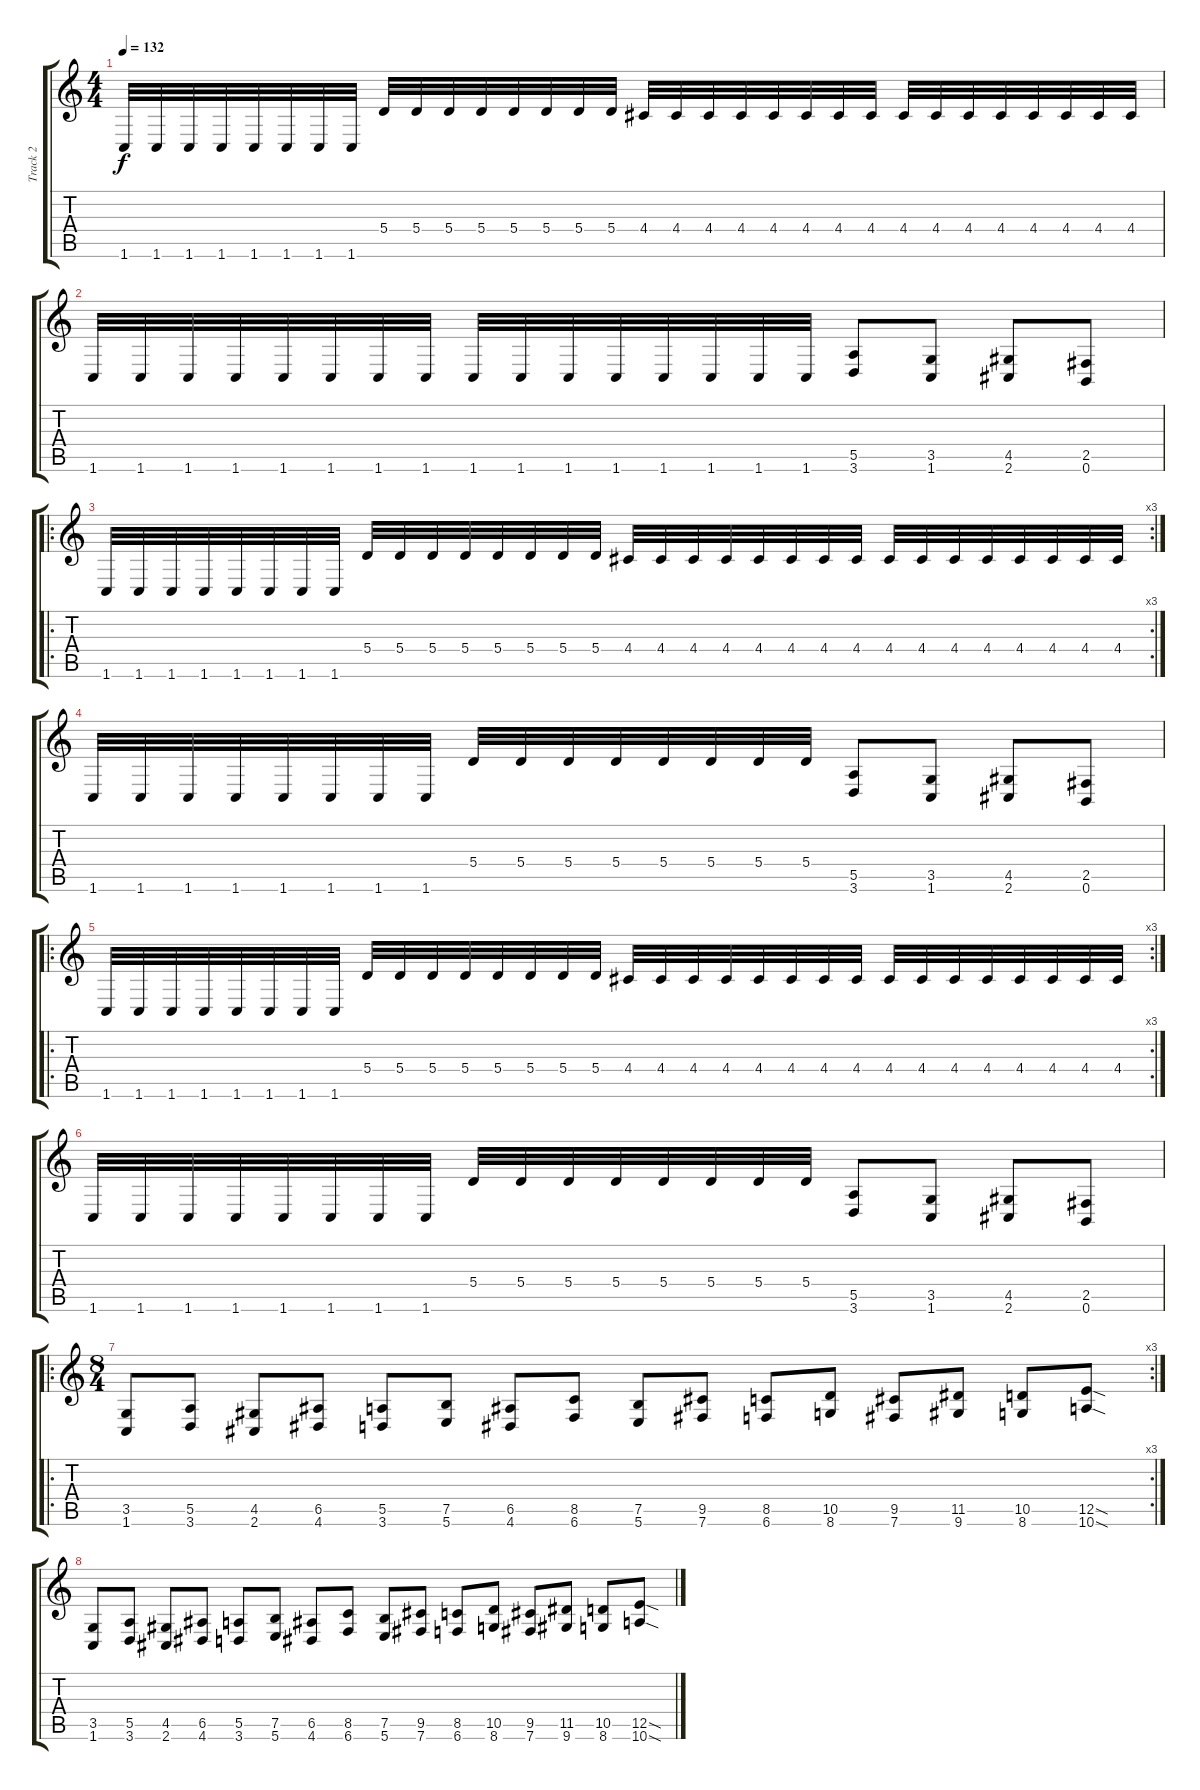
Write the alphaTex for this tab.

\track ("Track 2" "Track 2") {instrument distortionguitar}
\staff {score tabs}
\tuning (B3 Gb3 D3 A2 E2 B1) {hide}
\ts (4 4)
\tempo 132
\clef g2
\ks c
1.6.32{dy f} 1.6.32 1.6.32 1.6.32 1.6.32 1.6.32 1.6.32 1.6.32 5.4.32 5.4.32 5.4.32 5.4.32 5.4.32 5.4.32 5.4.32 5.4.32 4.4.32 4.4.32 4.4.32 4.4.32 4.4.32 4.4.32 4.4.32 4.4.32 4.4.32 4.4.32 4.4.32 4.4.32 4.4.32 4.4.32 4.4.32 4.4.32 |
1.6.32 1.6.32 1.6.32 1.6.32 1.6.32 1.6.32 1.6.32 1.6.32 1.6.32 1.6.32 1.6.32 1.6.32 1.6.32 1.6.32 1.6.32 1.6.32 (5.5 3.6).8 (3.5 1.6).8 (4.5 2.6).8 (2.5 0.6).8 |
\ro
\rc 3
1.6.32 1.6.32 1.6.32 1.6.32 1.6.32 1.6.32 1.6.32 1.6.32 5.4.32 5.4.32 5.4.32 5.4.32 5.4.32 5.4.32 5.4.32 5.4.32 4.4.32 4.4.32 4.4.32 4.4.32 4.4.32 4.4.32 4.4.32 4.4.32 4.4.32 4.4.32 4.4.32 4.4.32 4.4.32 4.4.32 4.4.32 4.4.32 |
1.6.32 1.6.32 1.6.32 1.6.32 1.6.32 1.6.32 1.6.32 1.6.32 5.4.32 5.4.32 5.4.32 5.4.32 5.4.32 5.4.32 5.4.32 5.4.32 (5.5 3.6).8 (3.5 1.6).8 (4.5 2.6).8 (2.5 0.6).8 |
\ro
\rc 3
1.6.32 1.6.32 1.6.32 1.6.32 1.6.32 1.6.32 1.6.32 1.6.32 5.4.32 5.4.32 5.4.32 5.4.32 5.4.32 5.4.32 5.4.32 5.4.32 4.4.32 4.4.32 4.4.32 4.4.32 4.4.32 4.4.32 4.4.32 4.4.32 4.4.32 4.4.32 4.4.32 4.4.32 4.4.32 4.4.32 4.4.32 4.4.32 |
1.6.32 1.6.32 1.6.32 1.6.32 1.6.32 1.6.32 1.6.32 1.6.32 5.4.32 5.4.32 5.4.32 5.4.32 5.4.32 5.4.32 5.4.32 5.4.32 (5.5 3.6).8 (3.5 1.6).8 (4.5 2.6).8 (2.5 0.6).8 |
\ro
\rc 3
\ts (8 4)
(3.5 1.6).8 (5.5 3.6).8 (4.5 2.6).8 (6.5 4.6).8 (5.5 3.6).8 (7.5 5.6).8 (6.5 4.6).8 (8.5 6.6).8 (7.5 5.6).8 (9.5 7.6).8 (8.5 6.6).8 (10.5 8.6).8 (9.5 7.6).8 (11.5 9.6).8 (10.5 8.6).8 (12.5{sod} 10.6{sod}).8 |
(3.5 1.6).8 (5.5 3.6).8 (4.5 2.6).8 (6.5 4.6).8 (5.5 3.6).8 (7.5 5.6).8 (6.5 4.6).8 (8.5 6.6).8 (7.5 5.6).8 (9.5 7.6).8 (8.5 6.6).8 (10.5 8.6).8 (9.5 7.6).8 (11.5 9.6).8 (10.5 8.6).8 (12.5{sod} 10.6{sod}).8
